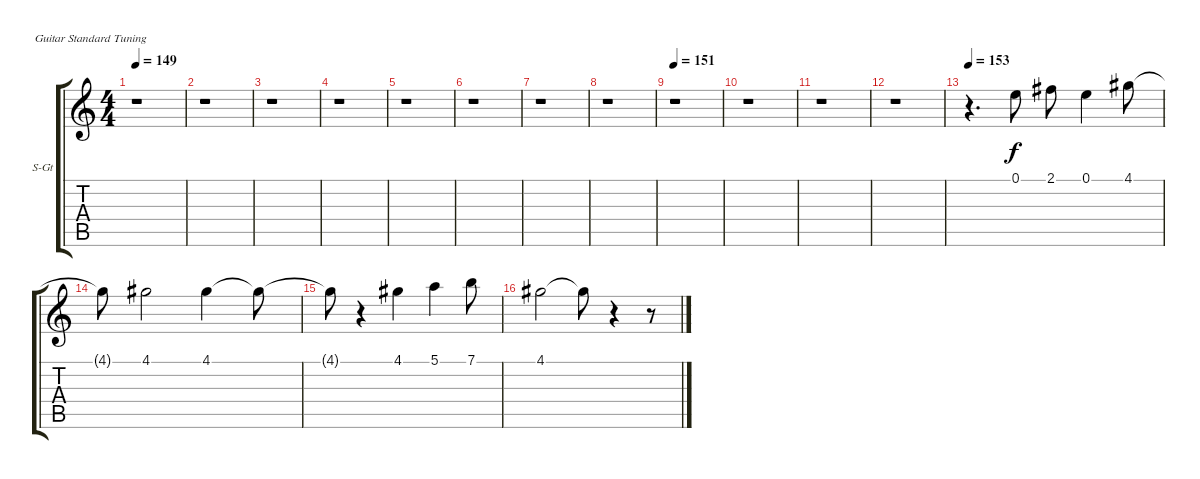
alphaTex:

\bracketExtendMode groupsimilarinstruments
\firstSystemTrackNameOrientation horizontal
\otherSystemsTrackNameOrientation horizontal
\track ("vocals" "S-Gt") {instrument voiceoohs}
\staff {score tabs}
\tuning (E4 B3 G3 D3 A2 E2)
\displaytranspose 12
\ts (4 4)
\tempo 149
\clef g2
\ks c
r.1{dy f} |
r.1 |
r.1 |
r.1 |
r.1 |
r.1 |
r.1 |
r.1 |
\tempo 151
r.1 |
r.1 |
r.1 |
r.1 |
\tempo 153
r.4{d} 0.1.8 2.1.8 0.1.4 4.1.8 |
4.1{t}.8 4.1.2 4.1.4 4.1{t}.8 |
4.1{t}.8 r.4 4.1.4 5.1.4 7.1.8 |
4.1.2 4.1{t}.8 r.4 r.8
